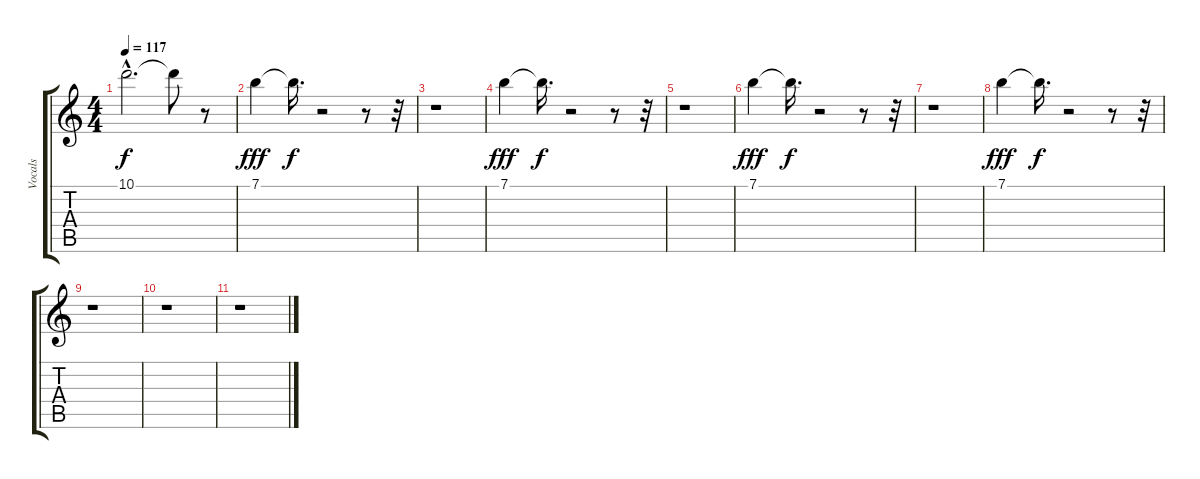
\track ("Vocals" "Vocals") {instrument distortionguitar}
\staff {score tabs}
\tuning (E4 B3 G3 D3 A2 E2) {hide}
\ts (4 4)
\tempo 117
\clef g2
\ks c
10.1{hac t}.2{d dy f} 10.1{t}.8 r.8 |
7.1.4{dy fff} 7.1{t}.16{d dy f} r.2 r.8 r.32 |
r.1 |
7.1.4{dy fff} 7.1{t}.16{d dy f} r.2 r.8 r.32 |
r.1 |
7.1.4{dy fff} 7.1{t}.16{d dy f} r.2 r.8 r.32 |
r.1 |
7.1.4{dy fff} 7.1{t}.16{d dy f} r.2 r.8 r.32 |
r.1 |
r.1 |
r.1
